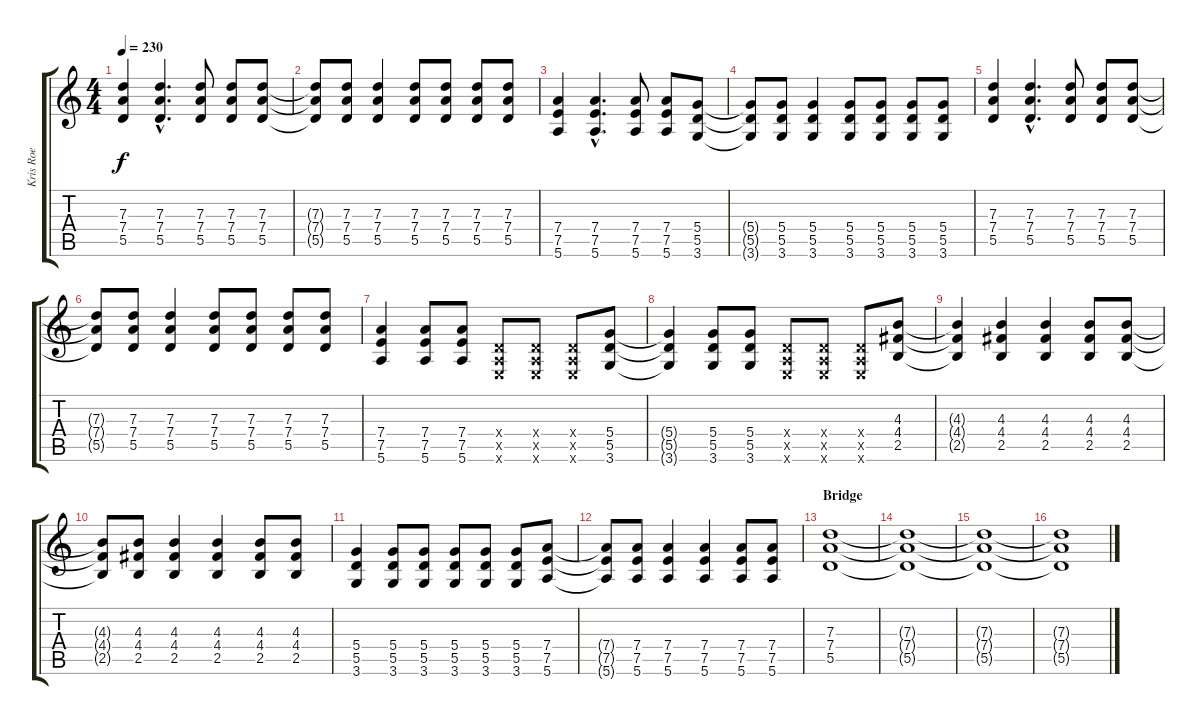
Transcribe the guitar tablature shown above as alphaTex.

\track ("Kris Roe" "Kris Roe") {instrument distortionguitar}
\staff {score tabs}
\tuning (E4 B3 G3 D3 A2 E2) {hide}
\ts (4 4)
\tempo 230
\clef g2
\ks c
(7.3 7.4 5.5).4{dy f} (7.3{hac} 7.4{hac} 5.5{hac}).4{d} (7.3 7.4 5.5).8 (7.3 7.4 5.5).8 (7.3 7.4 5.5).8 |
(7.3{t} 7.4{t} 5.5{t}).8 (7.3 7.4 5.5).8 (7.3 7.4 5.5).4 (7.3 7.4 5.5).8 (7.3 7.4 5.5).8 (7.3 7.4 5.5).8 (7.3 7.4 5.5).8 |
(7.4 7.5 5.6).4 (7.4{hac} 7.5{hac} 5.6{hac}).4{d} (7.4 7.5 5.6).8 (7.4 7.5 5.6).8 (5.4 5.5 3.6).8 |
(5.4{t} 5.5{t} 3.6{t}).8 (5.4 5.5 3.6).8 (5.4 5.5 3.6).4 (5.4 5.5 3.6).8 (5.4 5.5 3.6).8 (5.4 5.5 3.6).8 (5.4 5.5 3.6).8 |
(7.3 7.4 5.5).4 (7.3{hac} 7.4{hac} 5.5{hac}).4{d} (7.3 7.4 5.5).8 (7.3 7.4 5.5).8 (7.3 7.4 5.5).8 |
(7.3{t} 7.4{t} 5.5{t}).8 (7.3 7.4 5.5).8 (7.3 7.4 5.5).4 (7.3 7.4 5.5).8 (7.3 7.4 5.5).8 (7.3 7.4 5.5).8 (7.3 7.4 5.5).8 |
(7.4 7.5 5.6).4 (7.4 7.5 5.6).8 (7.4 7.5 5.6).8 (0.4{x} 0.5{x} 0.6{x}).8 (0.4{x} 0.5{x} 0.6{x}).8 (0.4{x} 0.5{x} 0.6{x}).8 (5.4 5.5 3.6).8 |
(5.4{t} 5.5{t} 3.6{t}).4 (5.4 5.5 3.6).8 (5.4 5.5 3.6).8 (0.4{x} 0.5{x} 0.6{x}).8 (0.4{x} 0.5{x} 0.6{x}).8 (0.4{x} 0.5{x} 0.6{x}).8 (4.3 4.4 2.5).8 |
(4.3{t} 4.4{t} 2.5{t}).4 (4.3 4.4 2.5).4 (4.3 4.4 2.5).4 (4.3 4.4 2.5).8 (4.3 4.4 2.5).8 |
(4.3{t} 4.4{t} 2.5{t}).8 (4.3 4.4 2.5).8 (4.3 4.4 2.5).4 (4.3 4.4 2.5).4 (4.3 4.4 2.5).8 (4.3 4.4 2.5).8 |
(5.4 5.5 3.6).4 (5.4 5.5 3.6).8 (5.4 5.5 3.6).8 (5.4 5.5 3.6).8 (5.4 5.5 3.6).8 (5.4 5.5 3.6).8 (7.4 7.5 5.6).8 |
(7.4{t} 7.5{t} 5.6{t}).8 (7.4 7.5 5.6).8 (7.4 7.5 5.6).4 (7.4 7.5 5.6).4 (7.4 7.5 5.6).8 (7.4 7.5 5.6).8 |
\section ("" "Bridge")
(7.3 7.4 5.5).1 |
(7.3{t} 7.4{t} 5.5{t}).1 |
(7.3{t} 7.4{t} 5.5{t}).1 |
(7.3{t} 7.4{t} 5.5{t}).1
